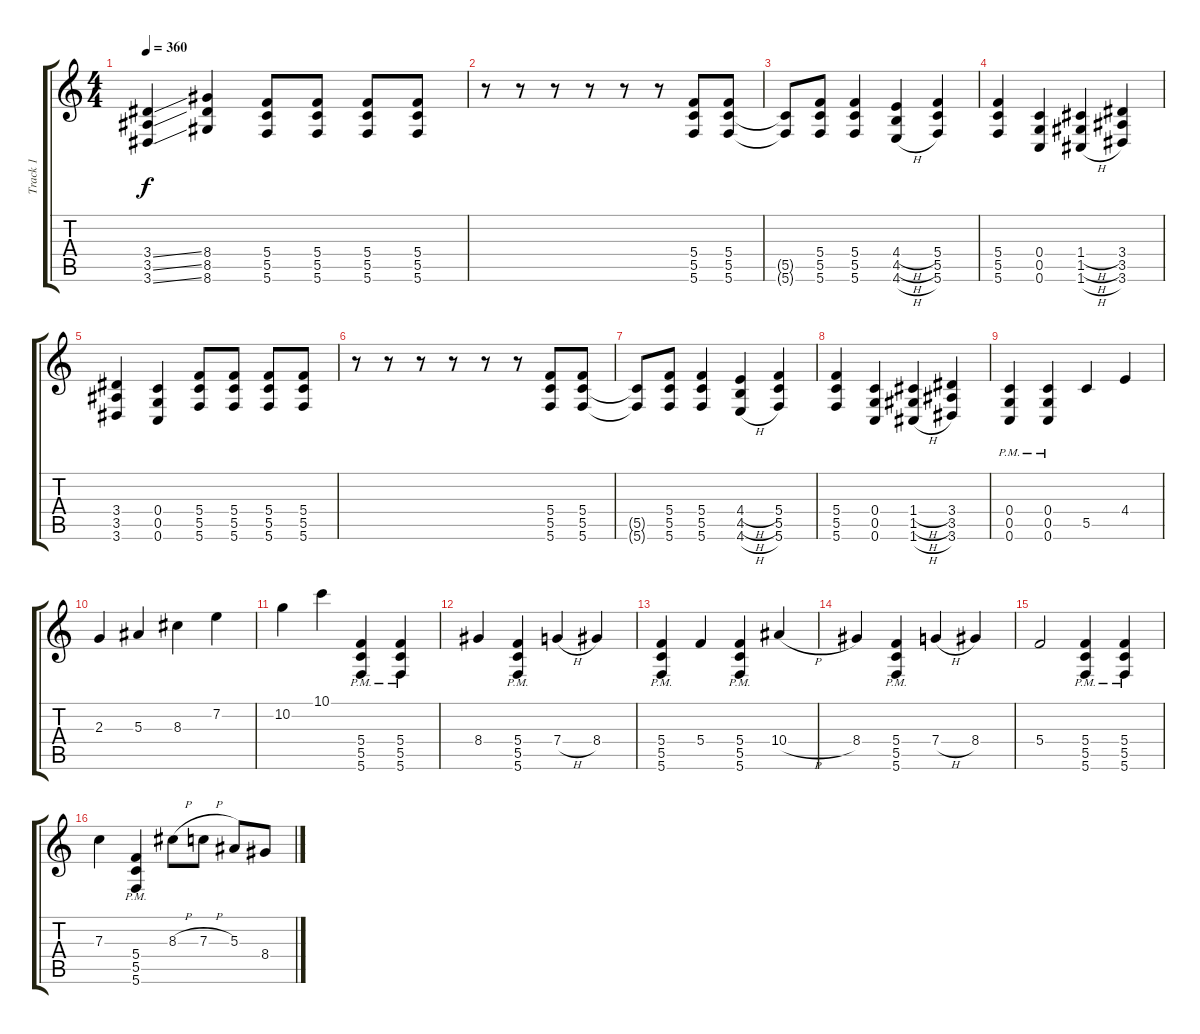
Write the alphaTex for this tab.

\track ("Track 1" "Track 1") {instrument distortionguitar}
\staff {score tabs}
\tuning (D4 A3 F3 C3 G2 C2) {hide}
\ts (4 4)
\tempo 360
\clef g2
\ks c
(3.4{ss} 3.5{ss} 3.6{ss}).4{dy f} (8.4 8.5 8.6).4 (5.4 5.5 5.6).8 (5.4 5.5 5.6).8 (5.4 5.5 5.6).8 (5.4 5.5 5.6).8 |
r.8 r.8 r.8 r.8 r.8 r.8 (5.4 5.5 5.6).8 (5.4 5.5 5.6).8 |
(5.5{t} 5.6{t}).8 (5.4 5.5 5.6).8 (5.4 5.5 5.6).4 (4.4{h} 4.5{h} 4.6{h}).4 (5.4 5.5 5.6).4 |
(5.4 5.5 5.6).4 (0.4 0.5 0.6).4 (1.4{h} 1.5{h} 1.6{h}).4 (3.4 3.5 3.6).4 |
(3.4 3.5 3.6).4 (0.4 0.5 0.6).4 (5.4 5.5 5.6).8 (5.4 5.5 5.6).8 (5.4 5.5 5.6).8 (5.4 5.5 5.6).8 |
r.8 r.8 r.8 r.8 r.8 r.8 (5.4 5.5 5.6).8 (5.4 5.5 5.6).8 |
(5.5{t} 5.6{t}).8 (5.4 5.5 5.6).8 (5.4 5.5 5.6).4 (4.4{h} 4.5{h} 4.6{h}).4 (5.4 5.5 5.6).4 |
(5.4 5.5 5.6).4 (0.4 0.5 0.6).4 (1.4{h} 1.5{h} 1.6{h}).4 (3.4 3.5 3.6).4 |
(0.4{pm} 0.5{pm} 0.6{pm}).4 (0.4{pm} 0.5{pm} 0.6{pm}).4 5.5.4 4.4.4 |
2.3.4 5.3.4 8.3.4 7.2.4 |
10.2.4 10.1.4 (5.4{pm} 5.5{pm} 5.6{pm}).4 (5.4{pm} 5.5{pm} 5.6{pm}).4 |
8.4.4 (5.4{pm} 5.5{pm} 5.6{pm}).4 7.4{h}.4 8.4.4 |
(5.4{pm} 5.5{pm} 5.6{pm}).4 5.4.4 (5.4{pm} 5.5{pm} 5.6{pm}).4 10.4{h}.4 |
8.4.4 (5.4{pm} 5.5{pm} 5.6{pm}).4 7.4{h}.4 8.4.4 |
5.4.2 (5.4{pm} 5.5{pm} 5.6{pm}).4 (5.4{pm} 5.5{pm} 5.6{pm}).4 |
7.3.4 (5.4{pm} 5.5{pm} 5.6{pm}).4 8.3{h}.8 7.3{h}.8 5.3.8 8.4.8
